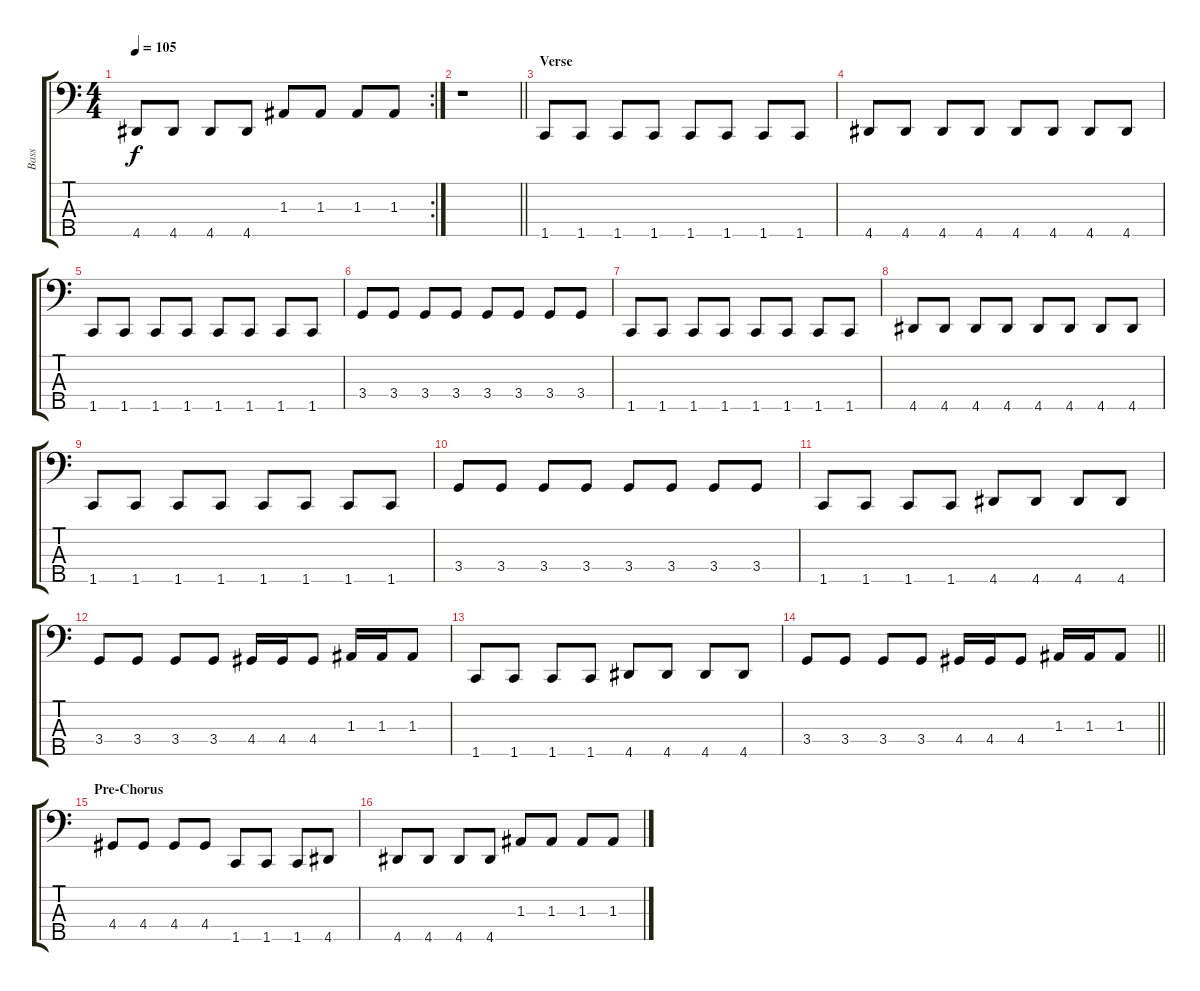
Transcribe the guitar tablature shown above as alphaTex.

\track ("Bass" "Bass") {instrument electricbassfinger}
\staff {score tabs}
\tuning (G2 D2 A1 E1 B0) {hide}
\rc 2
\ts (4 4)
\tempo 105
\clef f4
\ks c
4.5.8{dy f} 4.5.8 4.5.8 4.5.8 1.3.8 1.3.8 1.3.8 1.3.8 |
\barLineRight lightlight
r.1 |
\section ("" "Verse")
1.5.8 1.5.8 1.5.8 1.5.8 1.5.8 1.5.8 1.5.8 1.5.8 |
4.5.8 4.5.8 4.5.8 4.5.8 4.5.8 4.5.8 4.5.8 4.5.8 |
1.5.8 1.5.8 1.5.8 1.5.8 1.5.8 1.5.8 1.5.8 1.5.8 |
3.4.8 3.4.8 3.4.8 3.4.8 3.4.8 3.4.8 3.4.8 3.4.8 |
1.5.8 1.5.8 1.5.8 1.5.8 1.5.8 1.5.8 1.5.8 1.5.8 |
4.5.8 4.5.8 4.5.8 4.5.8 4.5.8 4.5.8 4.5.8 4.5.8 |
1.5.8 1.5.8 1.5.8 1.5.8 1.5.8 1.5.8 1.5.8 1.5.8 |
3.4.8 3.4.8 3.4.8 3.4.8 3.4.8 3.4.8 3.4.8 3.4.8 |
1.5.8 1.5.8 1.5.8 1.5.8 4.5.8 4.5.8 4.5.8 4.5.8 |
3.4.8 3.4.8 3.4.8 3.4.8 4.4.16 4.4.16 4.4.8 1.3.16 1.3.16 1.3.8 |
1.5.8 1.5.8 1.5.8 1.5.8 4.5.8 4.5.8 4.5.8 4.5.8 |
\barLineRight lightlight
3.4.8 3.4.8 3.4.8 3.4.8 4.4.16 4.4.16 4.4.8 1.3.16 1.3.16 1.3.8 |
\section ("" "Pre-Chorus")
4.4.8 4.4.8 4.4.8 4.4.8 1.5.8 1.5.8 1.5.8 4.5.8 |
4.5.8 4.5.8 4.5.8 4.5.8 1.3.8 1.3.8 1.3.8 1.3.8
